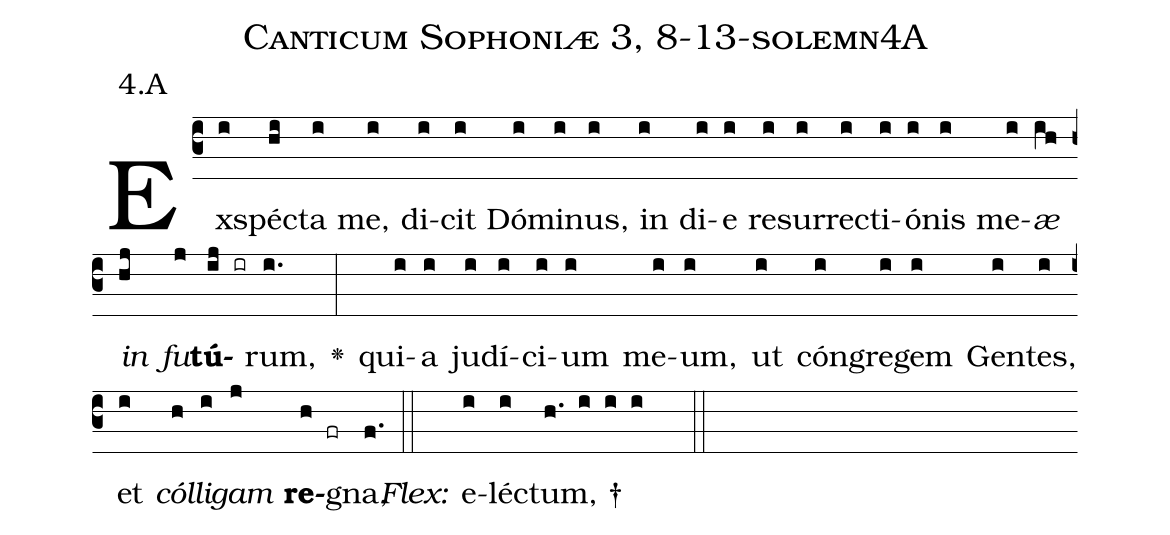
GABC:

name: Canticum Sophoniæ 3, 8-13-solemn4A;
annotation: 4.A;
%%
(c3)Ex(i)spé(hi)cta(i) me,(i) di(i)cit(i) Dó(i)mi(i)nus,(i) in(i) di(i)e(i) re(i)sur(i)re(i)cti(i)ó(i)nis(i) me(i)<i>æ</i>(ih) <i>in</i>(hj) <i>fu</i>(j)<b>tú</b>(ij ir)rum,(i.) <v>\greheightstar</v>(:) qui(i)a(i) ju(i)dí(i)ci(i)um(i) me(i)um,(i) ut(i) cón(i)gre(i)gem(i) Gen(i)tes,(i) et(i) <i>cól</i>(h)<i>li</i>(i)<i>gam</i>(j) <b>re</b>(h fr)gna,(f.) (::)
<i>Flex:</i>()  e(i)lé(i)ctum, †(h. i i i  ::)

%E(i) u(h) o(i) u(j) a(h) e.(f.) (::)
